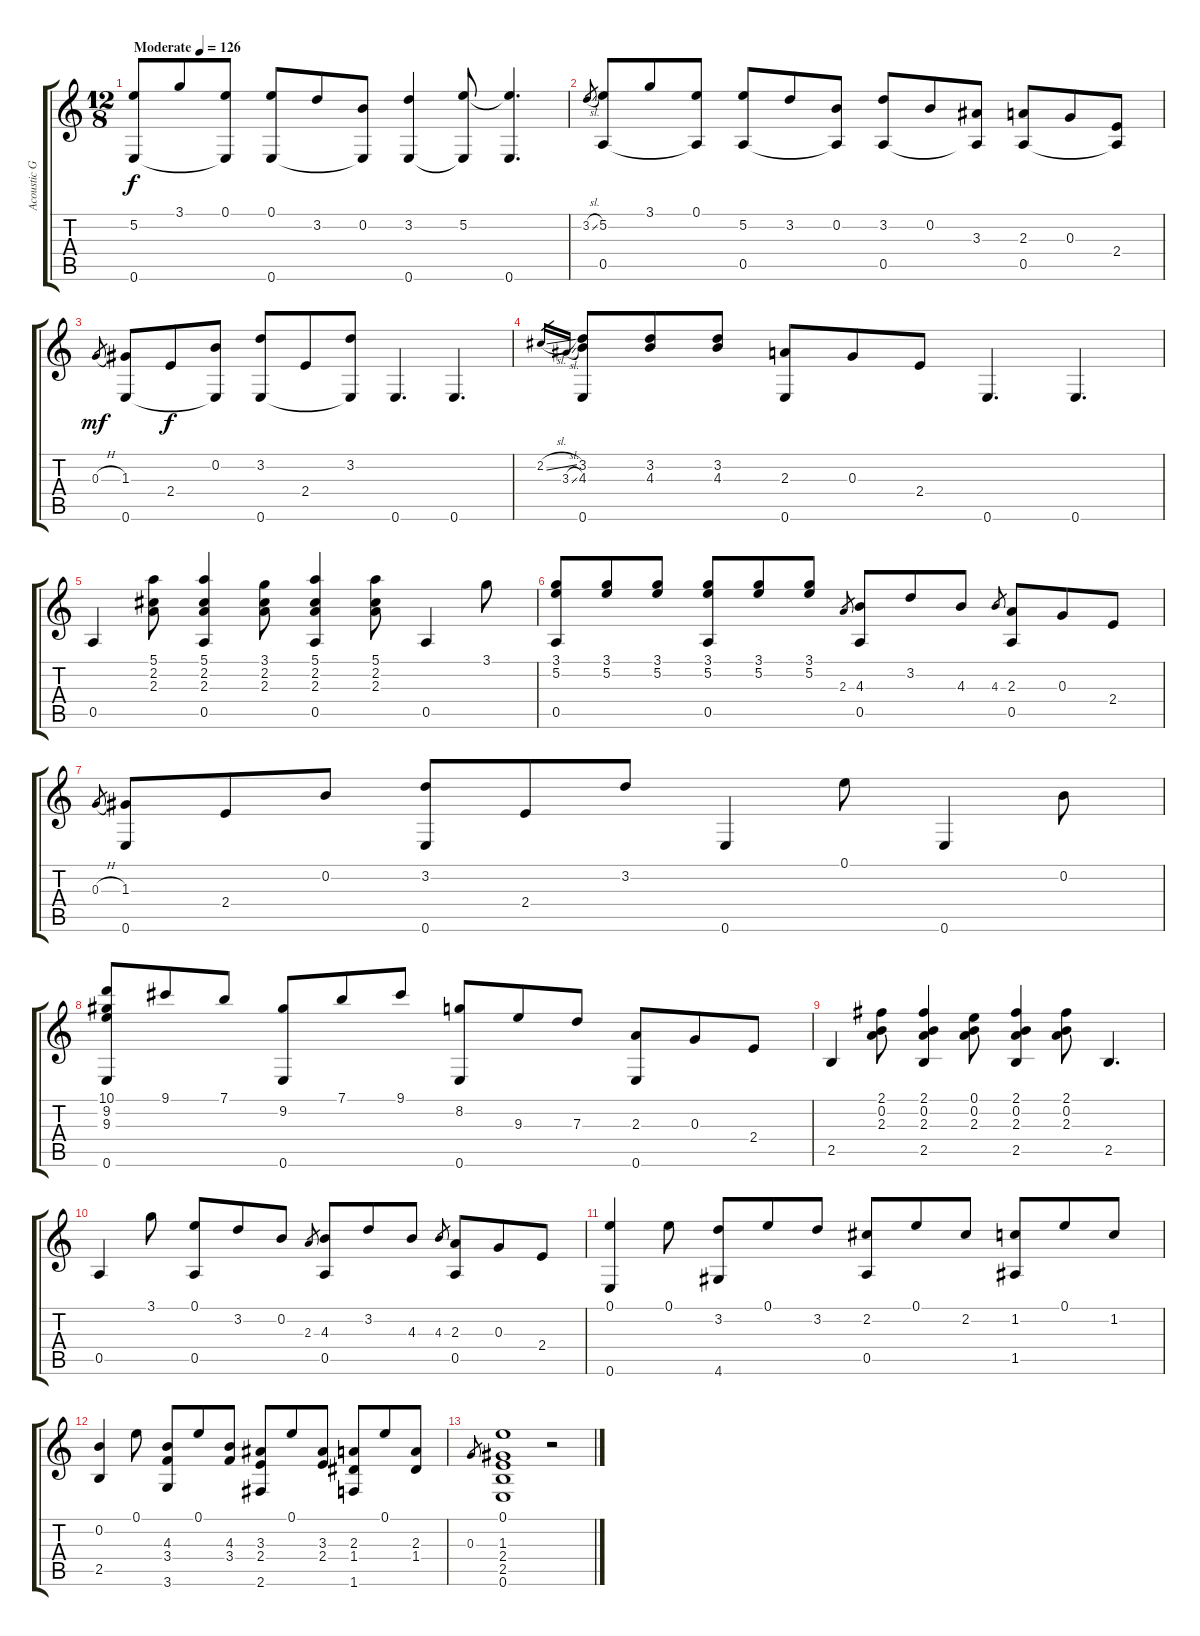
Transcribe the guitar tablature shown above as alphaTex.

\track ("Acoustic Guitar" "Acoustic G") {instrument acousticguitarsteel}
\staff {score tabs}
\tuning (E4 B3 G3 D3 A2 E2) {hide}
\ts (12 8)
\tempo (126 "Moderate")
\clef g2
\ks c
(5.2 0.6).8{dy f instrument acousticguitarsteel} 3.1.8 (0.1 0.6{t}).8 (0.1 0.6).8 3.2.8 (0.2 0.6{t}).8 (3.2 0.6).4 (5.2 0.6{t}).8 (5.2{t} 0.6).4{d} |
3.2{sl}.8{gr} (5.2 0.5).8 3.1.8 (0.1 0.5{t}).8 (5.2 0.5).8 3.2.8 (0.2 0.5{t}).8 (3.2 0.5).8 0.2.8 (3.3 0.5{t}).8 (2.3 0.5).8 0.3.8 (2.4 0.5{t}).8 |
0.3{h}.8{gr dy mf} (1.3 0.6).8 2.4.8{dy f} (0.2 0.6{t}).8 (3.2 0.6).8 2.4.8 (3.2 0.6{t}).8 0.6.4{d} 0.6.4{d} |
2.2{sl}.16{gr} 3.3{sl}.16{gr} (3.2 4.3 0.6).8 (3.2 4.3).8 (3.2 4.3).8 (2.3 0.6).8 0.3.8 2.4.8 0.6.4{d} 0.6.4{d} |
0.5.4 (5.1 2.2 2.3).8 (5.1 2.2 2.3 0.5).4 (3.1 2.2 2.3).8 (5.1 2.2 2.3 0.5).4 (5.1 2.2 2.3).8 0.5.4 3.1.8 |
(3.1 5.2 0.5).8 (3.1 5.2).8 (3.1 5.2).8 (3.1 5.2 0.5).8 (3.1 5.2).8 (3.1 5.2).8 2.3.8{gr} (4.3 0.5).8 3.2.8 4.3.8 4.3.8{gr} (2.3 0.5).8 0.3.8 2.4.8 |
0.3{h}.8{gr} (1.3 0.6).8 2.4.8 0.2.8 (3.2 0.6).8 2.4.8 3.2.8 0.6.4 0.1.8 0.6.4 0.2.8 |
(10.1 9.2 9.3 0.6).8 9.1.8 7.1.8 (9.2 0.6).8 7.1.8 9.1.8 (8.2 0.6).8 9.3.8 7.3.8 (2.3 0.6).8 0.3.8 2.4.8 |
2.5.4 (2.1 0.2 2.3).8 (2.1 0.2 2.3 2.5).4 (0.1 0.2 2.3).8 (2.1 0.2 2.3 2.5).4 (2.1 0.2 2.3).8 2.5.4{d} |
0.5.4 3.1.8 (0.1 0.5).8 3.2.8 0.2.8 2.3.8{gr} (4.3 0.5).8 3.2.8 4.3.8 4.3.8{gr} (2.3 0.5).8 0.3.8 2.4.8 |
(0.1 0.6).4 0.1.8 (3.2 4.6).8 0.1.8 3.2.8 (2.2 0.5).8 0.1.8 2.2.8 (1.2 1.5).8 0.1.8 1.2.8 |
(0.2 2.5).4 0.1.8 (4.3 3.4 3.6).8 0.1.8 (4.3 3.4).8 (3.3 2.4 2.6).8 0.1.8 (3.3 2.4).8 (2.3 1.4 1.6).8 0.1.8 (2.3 1.4).8 |
0.3.8{gr} (0.1 1.3 2.4 2.5 0.6).1 r.2
